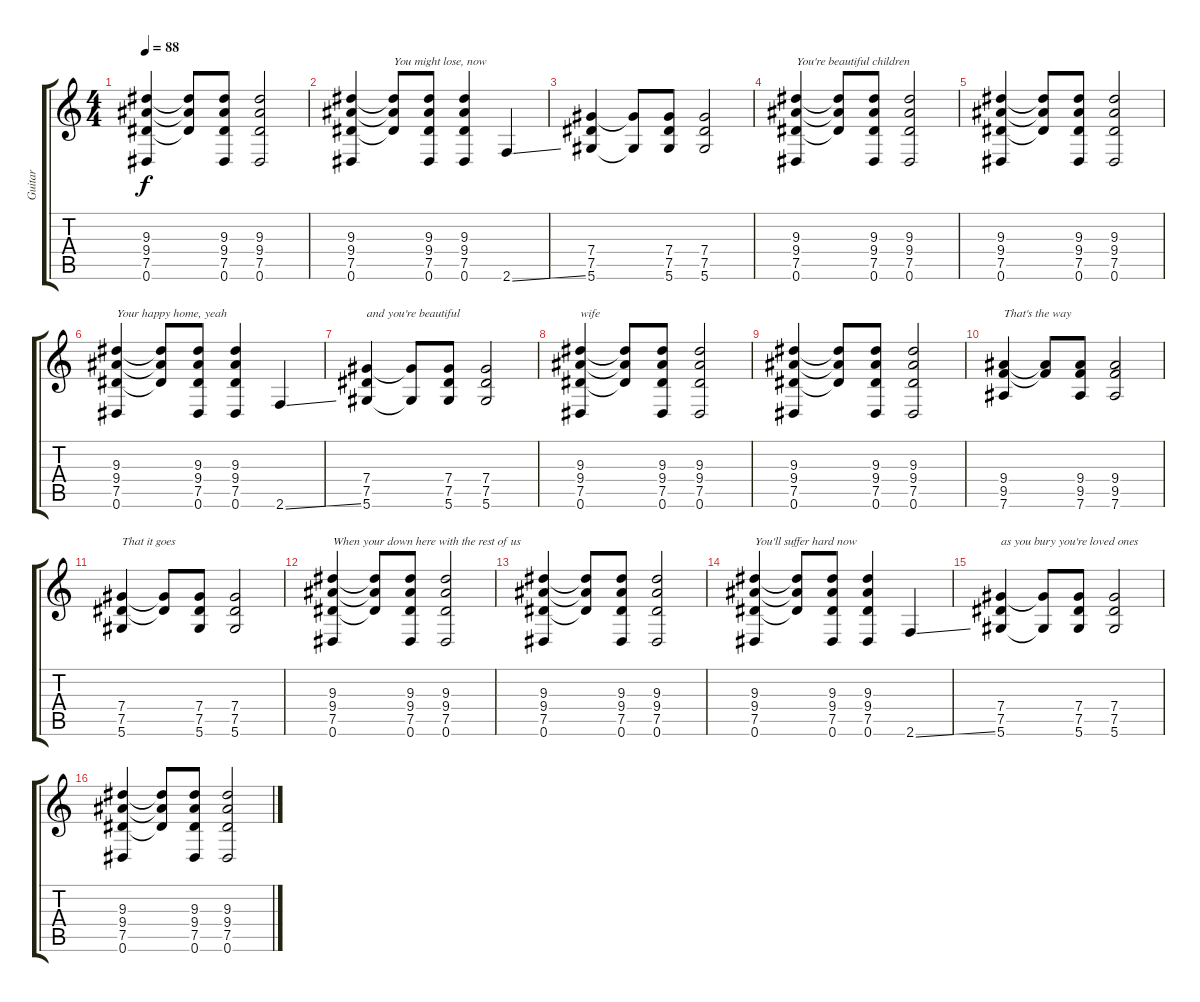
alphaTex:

\track ("Guitar" "Guitar") {instrument distortionguitar}
\staff {score tabs}
\tuning (Eb4 Bb3 Gb3 Db3 Ab2 Eb2) {hide}
\ts (4 4)
\tempo 88
\clef g2
\ks c
(9.3 9.4 7.5 0.6).4{dy f} (9.3{t} 9.4{t} 7.5{t}).8 (9.3 9.4 7.5 0.6).8 (9.3 9.4 7.5 0.6).2 |
(9.3 9.4 7.5 0.6).4 (9.3{t} 9.4{t} 7.5{t}).8{txt "You might lose, now"} (9.3 9.4 7.5 0.6).8 (9.3 9.4 7.5 0.6).4 2.6{ss}.4 |
(7.4 7.5 5.6).4 (7.4{t} 5.6{t}).8 (7.4 7.5 5.6).8 (7.4 7.5 5.6).2 |
(9.3 9.4 7.5 0.6).4{txt "You're beautiful children"} (9.3{t} 9.4{t} 7.5{t}).8 (9.3 9.4 7.5 0.6).8 (9.3 9.4 7.5 0.6).2 |
(9.3 9.4 7.5 0.6).4 (9.3{t} 9.4{t} 7.5{t}).8 (9.3 9.4 7.5 0.6).8 (9.3 9.4 7.5 0.6).2 |
(9.3 9.4 7.5 0.6).4{txt "Your happy home, yeah"} (9.3{t} 9.4{t} 7.5{t}).8 (9.3 9.4 7.5 0.6).8 (9.3 9.4 7.5 0.6).4 2.6{ss}.4 |
(7.4 7.5 5.6).4{txt "and you're beautiful"} (7.4{t} 5.6{t}).8 (7.4 7.5 5.6).8 (7.4 7.5 5.6).2 |
(9.3 9.4 7.5 0.6).4{txt "wife"} (9.3{t} 9.4{t} 7.5{t}).8 (9.3 9.4 7.5 0.6).8 (9.3 9.4 7.5 0.6).2 |
(9.3 9.4 7.5 0.6).4 (9.3{t} 9.4{t} 7.5{t}).8 (9.3 9.4 7.5 0.6).8 (9.3 9.4 7.5 0.6).2 |
(9.4 9.5 7.6).4{txt "That's the way"} (9.4{t} 9.5{t}).8 (9.4 9.5 7.6).8 (9.4 9.5 7.6).2 |
(7.4 7.5 5.6).4{txt "That it goes"} (7.4{t} 7.5{t}).8 (7.4 7.5 5.6).8 (7.4 7.5 5.6).2 |
(9.3 9.4 7.5 0.6).4{txt "When your down here with the rest of us"} (9.3{t} 9.4{t} 7.5{t}).8 (9.3 9.4 7.5 0.6).8 (9.3 9.4 7.5 0.6).2 |
(9.3 9.4 7.5 0.6).4 (9.3{t} 9.4{t} 7.5{t}).8 (9.3 9.4 7.5 0.6).8 (9.3 9.4 7.5 0.6).2 |
(9.3 9.4 7.5 0.6).4{txt "You'll suffer hard now"} (9.3{t} 9.4{t} 7.5{t}).8 (9.3 9.4 7.5 0.6).8 (9.3 9.4 7.5 0.6).4 2.6{ss}.4 |
(7.4 7.5 5.6).4{txt "as you bury you're loved ones"} (7.4{t} 5.6{t}).8 (7.4 7.5 5.6).8 (7.4 7.5 5.6).2 |
(9.3 9.4 7.5 0.6).4 (9.3{t} 9.4{t} 7.5{t}).8 (9.3 9.4 7.5 0.6).8 (9.3 9.4 7.5 0.6).2
